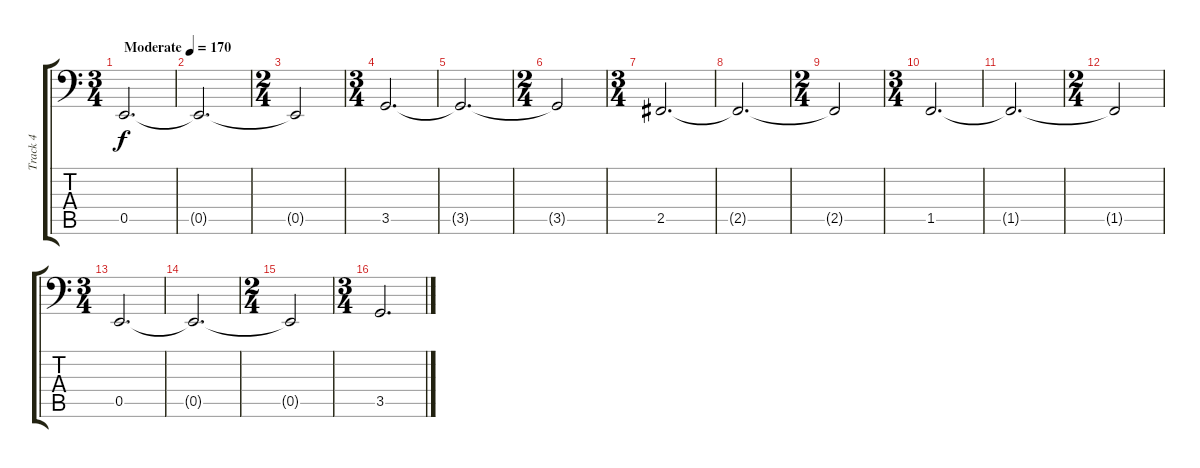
\track ("Track 4" "Track 4") {instrument electricbassfinger}
\staff {score tabs}
\tuning (C3 G2 D2 A1 E1 B0) {hide}
\ts (3 4)
\tempo (170 "Moderate")
\clef f4
\ks c
0.5.2{d dy f instrument electricbassfinger} |
0.5{t}.2{d} |
\ts (2 4)
0.5{t}.2 |
\ts (3 4)
3.5.2{d} |
3.5{t}.2{d} |
\ts (2 4)
3.5{t}.2 |
\ts (3 4)
2.5.2{d} |
2.5{t}.2{d} |
\ts (2 4)
2.5{t}.2 |
\ts (3 4)
1.5.2{d} |
1.5{t}.2{d} |
\ts (2 4)
1.5{t}.2 |
\ts (3 4)
0.5.2{d} |
0.5{t}.2{d} |
\ts (2 4)
0.5{t}.2 |
\ts (3 4)
3.5.2{d}
